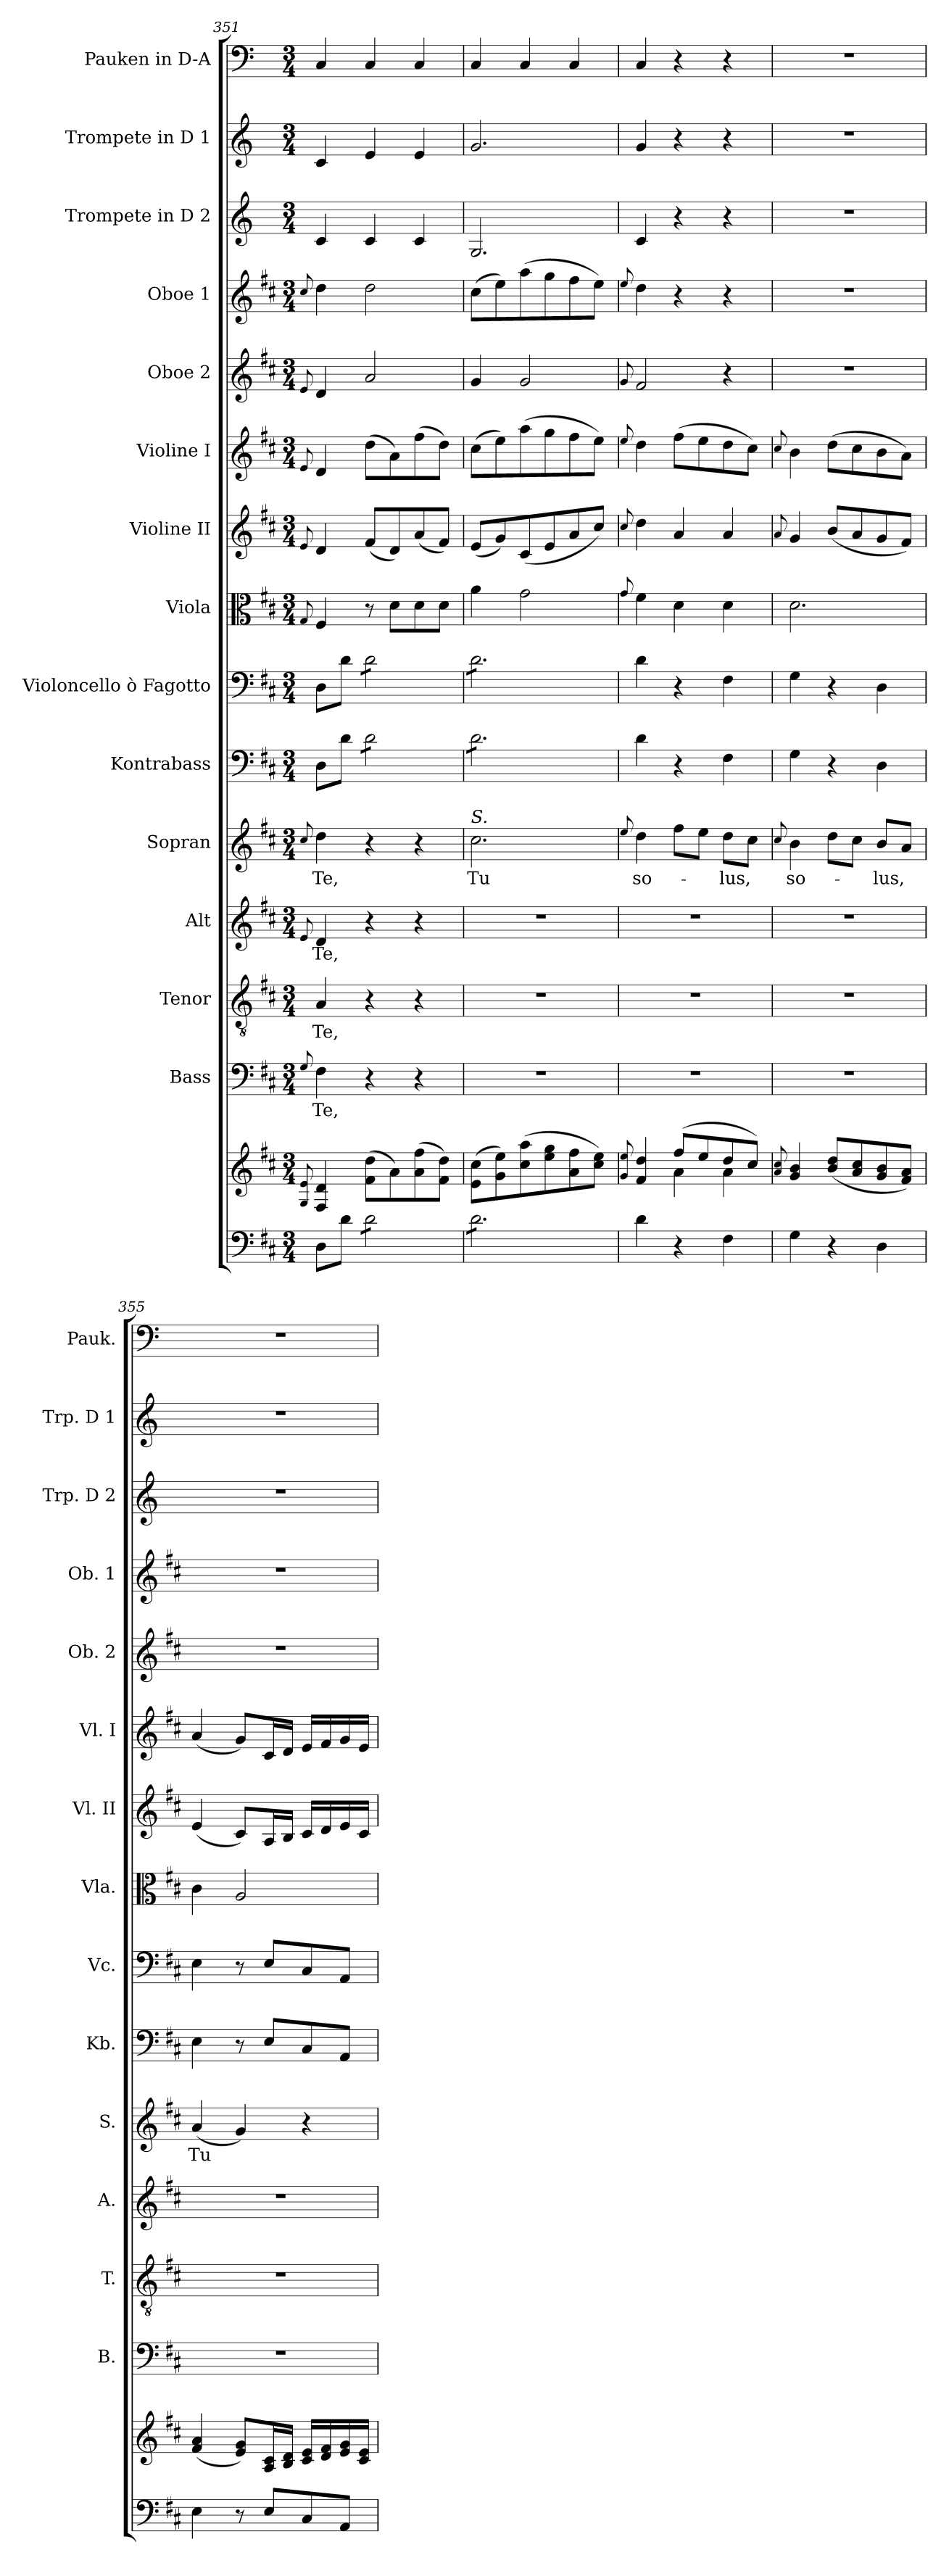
**kern	**kern	**kern	**text	**kern	**text	**kern	**text	**kern	**text	**kern	**kern	**kern	**kern	**kern	**kern	**kern	**kern	**kern	**kern
*part15	*part15	*part14	*part14	*part13	*part13	*part12	*part12	*part11	*part11	*part10	*part9	*part8	*part7	*part6	*part5	*part4	*part3	*part2	*part1
*staff16	*staff15	*staff14	*staff14	*staff13	*staff13	*staff12	*staff12	*staff11	*staff11	*staff10	*staff9	*staff8	*staff7	*staff6	*staff5	*staff4	*staff3	*staff2	*staff1
*	*	*I"Bass	*	*I"Tenor	*	*I"Alt	*	*I"Sopran	*	*I"Kontrabass	*I"Violoncello ò Fagotto	*I"Viola	*I"Violine II	*I"Violine I	*I"Oboe 2	*I"Oboe 1	*I"Trompete in D 2	*I"Trompete in D 1	*I"Pauken in D-A
*	*	*I'B.	*	*I'T.	*	*I'A.	*	*I'S.	*	*I'Kb.	*I'Vc.	*I'Vla.	*I'Vl. II	*I'Vl. I	*I'Ob. 2	*I'Ob. 1	*I'Trp. D 2	*I'Trp. D 1	*I'Pauk.
!!LO:PB:g=z
*clefF4	*clefG2	*clefF4	*	*clefGv2	*	*clefG2	*	*clefG2	*	*clefF4	*clefF4	*clefC3	*clefG2	*clefG2	*clefG2	*clefG2	*clefG2	*clefG2	*clefF4
*	*	*	*	*	*	*	*	*	*	*ITrd7c12	*	*	*	*	*	*	*ITrd-1c-2	*ITrd-1c-2	*ITrd-1c-2
*k[f#c#]	*k[f#c#]	*k[f#c#]	*	*k[f#c#]	*	*k[f#c#]	*	*k[f#c#]	*	*k[f#c#]	*k[f#c#]	*k[f#c#]	*k[f#c#]	*k[f#c#]	*k[f#c#]	*k[f#c#]	*k[f#c#]	*k[f#c#]	*k[f#c#]
*D:	*D:	*D:	*	*D:	*	*D:	*	*D:	*	*D:	*D:	*D:	*D:	*D:	*D:	*D:	*D:	*D:	*D:
*M3/4	*M3/4	*M3/4	*	*M3/4	*	*M3/4	*	*M3/4	*	*M3/4	*M3/4	*M3/4	*M3/4	*M3/4	*M3/4	*M3/4	*M3/4	*M3/4	*M3/4
=351	=351	=351	=351	=351	=351	=351	=351	=351	=351	=351	=351	=351	=351	=351	=351	=351	=351	=351	=351
.	8qqG/ 8qqe/	8qqG/	.	.	.	8qqe/	.	8qqcc#/	.	.	.	8qqG/	8qqe/	8qqe/	8qqe/	8qqcc#/	.	.	.
!	!	!	!LO:LY:b	!	!LO:LY:b	!	!LO:LY:b	!	!LO:LY:b	!	!	!	!	!	!	!	!	!	!
8D\L	4F#/ 4d/	4F#\	Te,	4A/	Te,	4d/	Te,	4dd\	Te,	8DD\L	8D\L	4F#/	4d/	4d/	4d/	4dd\	4d/	4d/	4D/
8d\J	.	.	.	.	.	.	.	.	.	8D\J	8d\J	.	.	.	.	.	.	.	.
*tremolo	*	*	*	*	*	*	*	*	*	*	*	*	*	*	*	*	*	*	*
*	*	*	*	*	*	*	*	*	*	*tremolo	*	*	*	*	*	*	*	*	*
*	*	*	*	*	*	*	*	*	*	*	*tremolo	*	*	*	*	*	*	*	*
8d\L	(>8f#\ 8dd\L	4r	.	4r	.	4r	.	4r	.	8D\L	8d\L	8r	(<8f#/L	(>8dd\L	2a/	2dd\	4d/	4f#/	4D/
8d\	8a\)	.	.	.	.	.	.	.	.	8D\	8d\	8d\L	8d/)	8a\)	.	.	.	.	.
8d\	(>8a\ 8ff#\	4r	.	4r	.	4r	.	4r	.	8D\	8d\	8d\	(<8a/	(>8ff#\	.	.	4d/	4f#/	4D/
8d\J	8f#\ 8dd\J)	.	.	.	.	.	.	.	.	8D\J	8d\J	8d\J	8f#/J)	8dd\J)	.	.	.	.	.
=352	=352	=352	=352	=352	=352	=352	=352	=352	=352	=352	=352	=352	=352	=352	=352	=352	=352	=352	=352
!	!	!	!	!	!	!	!	!LO:TX:a:i:t=S.	!	!	!	!	!	!	!	!	!	!	!
!	!	!	!	!	!	!	!	!	!LO:LY:b	!	!	!	!	!	!	!	!	!	!
8d\L	(>8e\ 8cc#\L	2.r	.	2.r	.	2.r	.	2.cc#\	Tu	8D\L	8d\L	4a\	(<8e/L	(>8cc#\L	4g/	(>8cc#\L	2.A/	2.a/	4D/
8d\	8g\ 8ee\)	.	.	.	.	.	.	.	.	8D\	8d\	.	8g/)	8ee\)	.	8ee\)	.	.	.
8d\	(>8cc#\ 8aa\	.	.	.	.	.	.	.	.	8D\	8d\	2g\	(<8c#/	(>8aa\	2g/	(>8aa\	.	.	4D/
8d\	8ee\ 8gg\	.	.	.	.	.	.	.	.	8D\	8d\	.	8e/	8gg\	.	8gg\	.	.	.
8d\	8a\ 8ff#\	.	.	.	.	.	.	.	.	8D\	8d\	.	8a/	8ff#\	.	8ff#\	.	.	4D/
8d\J	8cc#\ 8ee\J)	.	.	.	.	.	.	.	.	8D\J	8d\J	.	8cc#/J)	8ee\J)	.	8ee\J)	.	.	.
*	*	*	*	*	*	*	*	*	*	*	*Xtremolo	*	*	*	*	*	*	*	*
*	*	*	*	*	*	*	*	*	*	*Xtremolo	*	*	*	*	*	*	*	*	*
*Xtremolo	*	*	*	*	*	*	*	*	*	*	*	*	*	*	*	*	*	*	*
=353	=353	=353	=353	=353	=353	=353	=353	=353	=353	=353	=353	=353	=353	=353	=353	=353	=353	=353	=353
.	8qqg/ 8qqee/	.	.	.	.	.	.	8qqee/	.	.	.	8qqg/	8qqcc#/	8qqee/	8qqg/	8qqee/	.	.	.
*	*^	*	*	*	*	*	*	*	*	*	*	*	*	*	*	*	*	*	*
!	!	!	!	!	!	!	!	!	!	!LO:LY:b	!	!	!	!	!	!	!	!	!	!
4d\	4f#/ 4dd/	4ryy	2.r	.	2.r	.	2.r	.	4dd\	so-	4D\	4d\	4f#\	4dd\	4dd\	2f#/	4dd\	4d/	4a/	4D/
4r	(>8ff#/L	4a\	.	.	.	.	.	.	8ff#\L	.	4r	4r	4d\	4a/	(>8ff#\L	.	4r	4r	4r	4r
.	8ee/	.	.	.	.	.	.	.	8ee\J	.	.	.	.	.	8ee\	.	.	.	.	.
!	!	!	!	!	!	!	!	!	!	!LO:LY:b	!	!	!	!	!	!	!	!	!	!
4F#\	8dd/	4a\	.	.	.	.	.	.	8dd\L	-lus,	4FF#\	4F#\	4d\	4a/	8dd\	4r	4r	4r	4r	4r
.	8cc#/J)	.	.	.	.	.	.	.	8cc#\J	.	.	.	.	.	8cc#\J)	.	.	.	.	.
*	*v	*v	*	*	*	*	*	*	*	*	*	*	*	*	*	*	*	*	*	*
=354	=354	=354	=354	=354	=354	=354	=354	=354	=354	=354	=354	=354	=354	=354	=354	=354	=354	=354	=354
.	8qqa/ 8qqcc#/	.	.	.	.	.	.	8qqcc#/	.	.	.	.	8qqa/	8qqcc#/	.	.	.	.	.
!	!	!	!	!	!	!	!	!	!LO:LY:b	!	!	!	!	!	!	!	!	!	!
4G\	4g/ 4b/	2.r	.	2.r	.	2.r	.	4b\	so-	4GG\	4G\	2.d\	4g/	4b\	2.r	2.r	2.r	2.r	2.r
4r	(<8b/ 8dd/L	.	.	.	.	.	.	8dd\L	.	4r	4r	.	(<8b/L	(>8dd\L	.	.	.	.	.
.	8a/ 8cc#/	.	.	.	.	.	.	8cc#\J	.	.	.	.	8a/	8cc#\	.	.	.	.	.
!	!	!	!	!	!	!	!	!	!LO:LY:b	!	!	!	!	!	!	!	!	!	!
4D\	8g/ 8b/	.	.	.	.	.	.	8b/L	-lus,	4DD\	4D\	.	8g/	8b\	.	.	.	.	.
.	8f#/ 8a/J)	.	.	.	.	.	.	8a/J	.	.	.	.	8f#/J)	8a\J)	.	.	.	.	.
=355	=355	=355	=355	=355	=355	=355	=355	=355	=355	=355	=355	=355	=355	=355	=355	=355	=355	=355	=355
!	!	!	!	!	!	!	!	!	!LO:LY:b	!	!	!	!	!	!	!	!	!	!
4E\	(<4f#/ 4a/	2.r	.	2.r	.	2.r	.	(<4a/	Tu	4EE\	4E\	4c#\	(<4e/	(<4a/	2.r	2.r	2.r	2.r	2.r
8r	8e/ 8g/L)	.	.	.	.	.	.	4g/)	.	8r	8r	2A/	8c#/L)	8g/L)	.	.	.	.	.
8E/L	16A/ 16c#/L	.	.	.	.	.	.	.	.	8EE/L	8E/L	.	16A/L	16c#/L	.	.	.	.	.
.	16B/ 16d/JJ	.	.	.	.	.	.	.	.	.	.	.	16B/JJ	16d/JJ	.	.	.	.	.
8C#/	16c#/ 16e/LL	.	.	.	.	.	.	4r	.	8CC#/	8C#/	.	16c#/LL	16e/LL	.	.	.	.	.
.	16d/ 16f#/	.	.	.	.	.	.	.	.	.	.	.	16d/	16f#/	.	.	.	.	.
8AA/J	16e/ 16g/	.	.	.	.	.	.	.	.	8AAA/J	8AA/J	.	16e/	16g/	.	.	.	.	.
.	16c#/ 16e/JJ	.	.	.	.	.	.	.	.	.	.	.	16c#/JJ	16e/JJ	.	.	.	.	.
=	=	=	=	=	=	=	=	=	=	=	=	=	=	=	=	=	=	=	=
*-	*-	*-	*-	*-	*-	*-	*-	*-	*-	*-	*-	*-	*-	*-	*-	*-	*-	*-	*-
